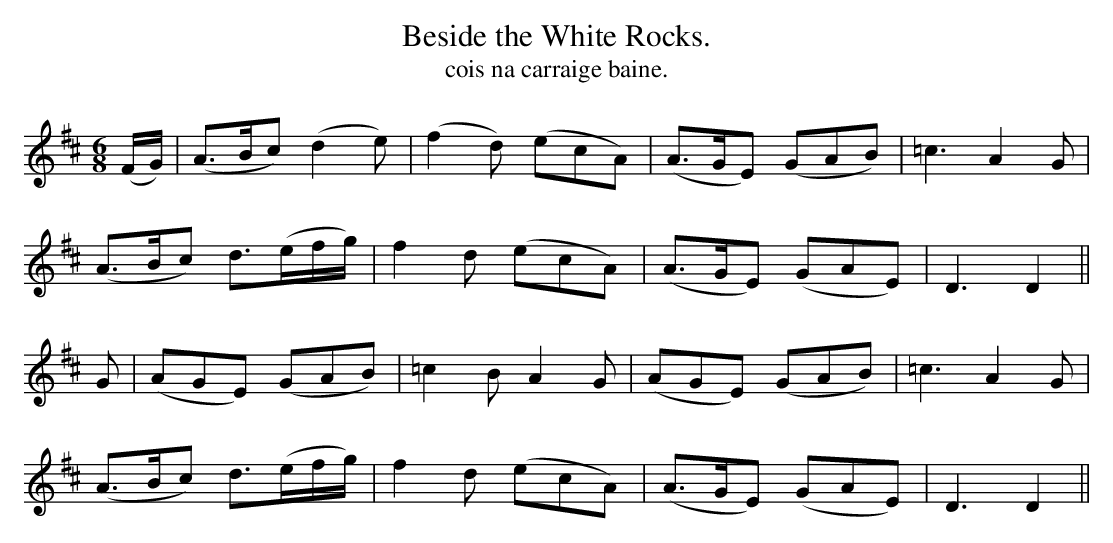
X:1
T: Beside the White Rocks.
T: cois na carraige baine.
M: 6/8
L: 1/8
K: D
(F/2G/2)|(A>Bc) (d2e)|(f2d) (ecA)|(A>GE) (GAB)|=c3 A2G|
(A>Bc) d3/(e/2f/2g/2)|f2d (ecA)|(A>GE) (GAE)|D3 D2||
G|(AGE) (GAB)|=c2B A2G|(AGE) (GAB)|=c3 A2G|
(A>Bc) d3/(e/2f/2g/2)|f2d (ecA)|(A>GE) (GAE)|D3 D2||
